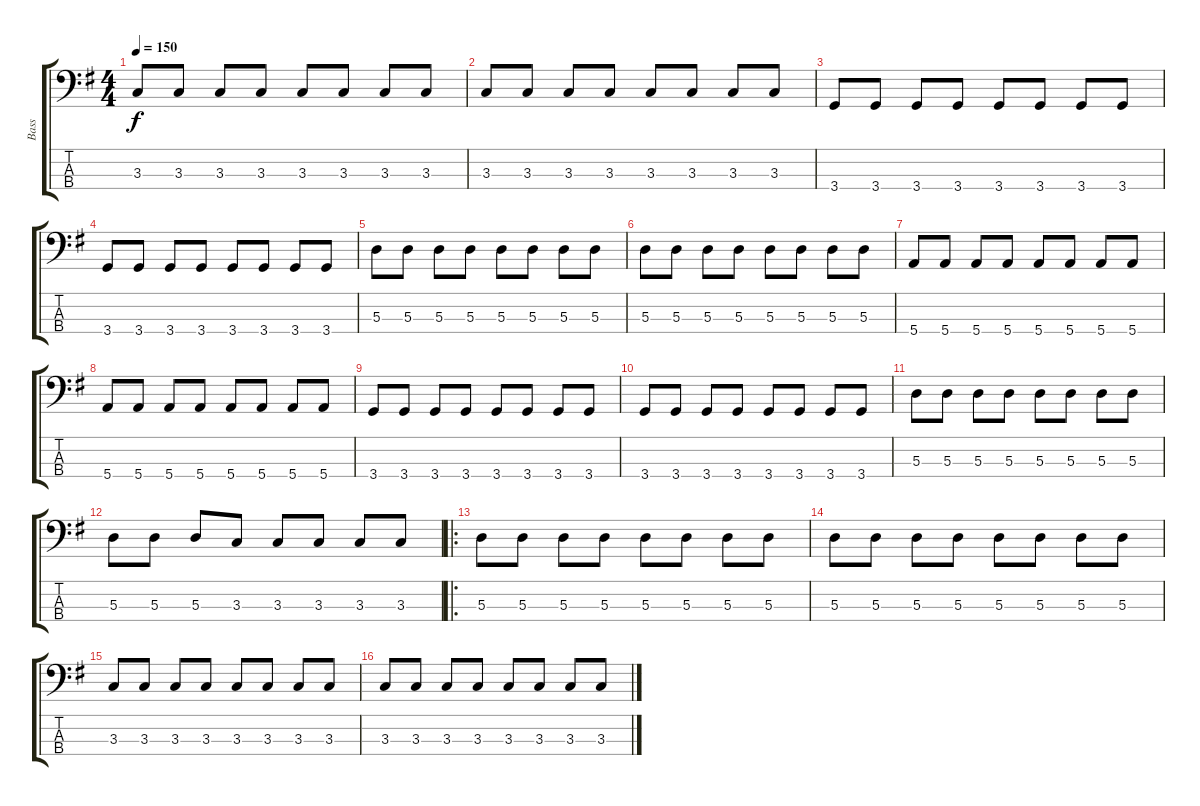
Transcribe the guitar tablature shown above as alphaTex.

\track ("Bass" "Bass") {instrument electricbassfinger}
\staff {score tabs}
\tuning (G2 D2 A1 E1) {hide}
\ts (4 4)
\tempo 150
\clef f4
\ks g
3.3.8{dy f} 3.3.8 3.3.8 3.3.8 3.3.8 3.3.8 3.3.8 3.3.8 |
3.3.8 3.3.8 3.3.8 3.3.8 3.3.8 3.3.8 3.3.8 3.3.8 |
3.4.8 3.4.8 3.4.8 3.4.8 3.4.8 3.4.8 3.4.8 3.4.8 |
3.4.8 3.4.8 3.4.8 3.4.8 3.4.8 3.4.8 3.4.8 3.4.8 |
5.3.8 5.3.8 5.3.8 5.3.8 5.3.8 5.3.8 5.3.8 5.3.8 |
5.3.8 5.3.8 5.3.8 5.3.8 5.3.8 5.3.8 5.3.8 5.3.8 |
5.4.8 5.4.8 5.4.8 5.4.8 5.4.8 5.4.8 5.4.8 5.4.8 |
5.4.8 5.4.8 5.4.8 5.4.8 5.4.8 5.4.8 5.4.8 5.4.8 |
3.4.8 3.4.8 3.4.8 3.4.8 3.4.8 3.4.8 3.4.8 3.4.8 |
3.4.8 3.4.8 3.4.8 3.4.8 3.4.8 3.4.8 3.4.8 3.4.8 |
5.3.8 5.3.8 5.3.8 5.3.8 5.3.8 5.3.8 5.3.8 5.3.8 |
5.3.8 5.3.8 5.3.8 3.3.8 3.3.8 3.3.8 3.3.8 3.3.8 |
\ro
5.3.8 5.3.8 5.3.8 5.3.8 5.3.8 5.3.8 5.3.8 5.3.8 |
5.3.8 5.3.8 5.3.8 5.3.8 5.3.8 5.3.8 5.3.8 5.3.8 |
3.3.8 3.3.8 3.3.8 3.3.8 3.3.8 3.3.8 3.3.8 3.3.8 |
3.3.8 3.3.8 3.3.8 3.3.8 3.3.8 3.3.8 3.3.8 3.3.8
